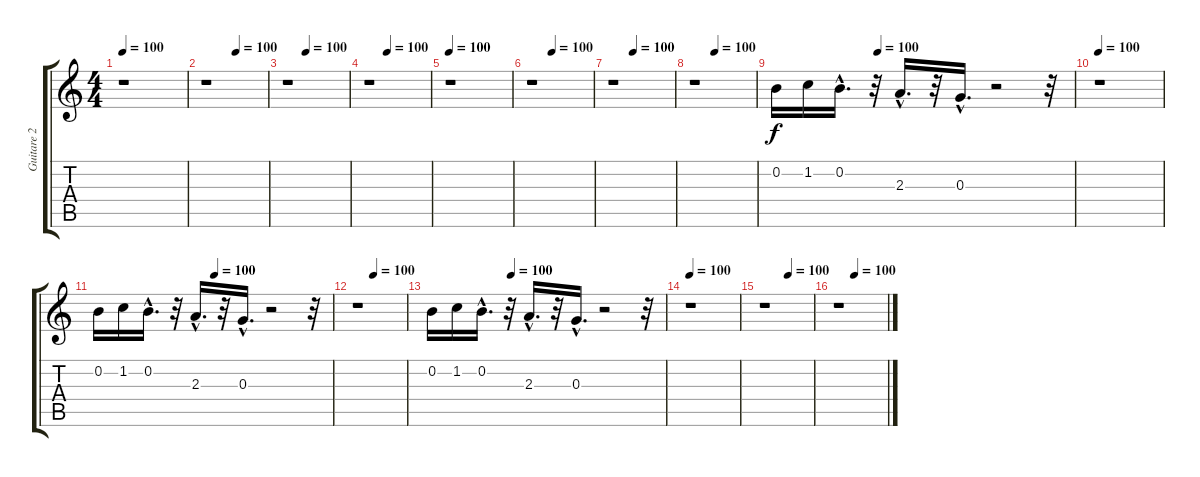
\track ("Guitare 2" "Guitare 2") {instrument acousticguitarnylon}
\staff {score tabs}
\tuning (E4 B3 G3 D3 A2 E2) {hide}
\ts (4 4)
\tempo 100
\clef g2
\ks c
r.1{dy f} |
\tempo (100 0.5)
r.1 |
\tempo (100 0.3125)
r.1 |
\tempo (100 0.3125)
r.1 |
\tempo 100
r.1 |
\tempo (100 0.34375)
r.1 |
\tempo (100 0.34375)
r.1 |
\tempo (100 0.34375)
r.1 |
\tempo (100 0.34375)
0.2.16 1.2.16 0.2{hac}.16{d} r.32 2.3{hac}.16{d} r.32 0.3{hac}.16{d} r.2 r.32 |
\tempo 100
r.1 |
\tempo (100 0.5)
0.2.16 1.2.16 0.2{hac}.16{d} r.32 2.3{hac}.16{d} r.32 0.3{hac}.16{d} r.2 r.32 |
\tempo (100 0.34375)
r.1 |
\tempo (100 0.34375)
0.2.16 1.2.16 0.2{hac}.16{d} r.32 2.3{hac}.16{d} r.32 0.3{hac}.16{d} r.2 r.32 |
\tempo 100
r.1 |
\tempo (100 0.5)
r.1 |
\tempo (100 0.34375)
r.1
